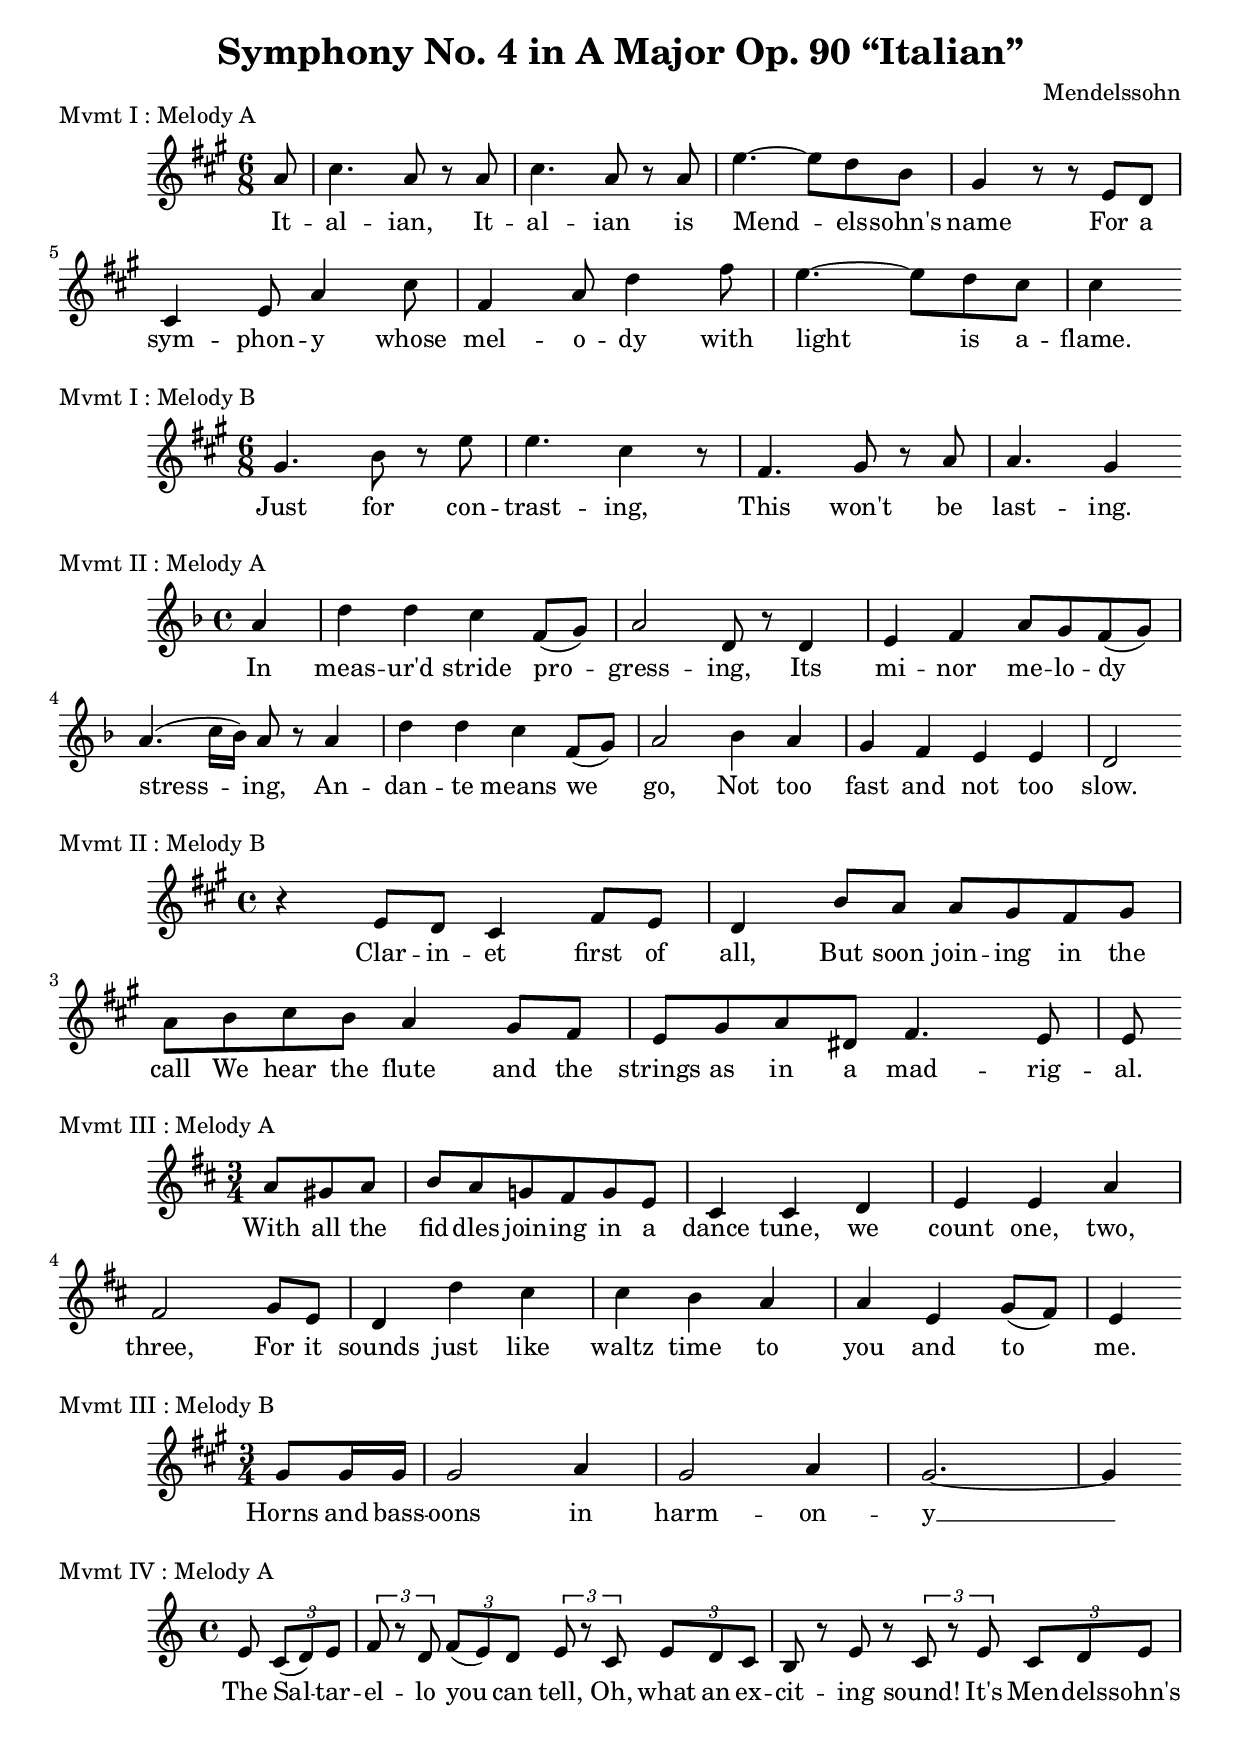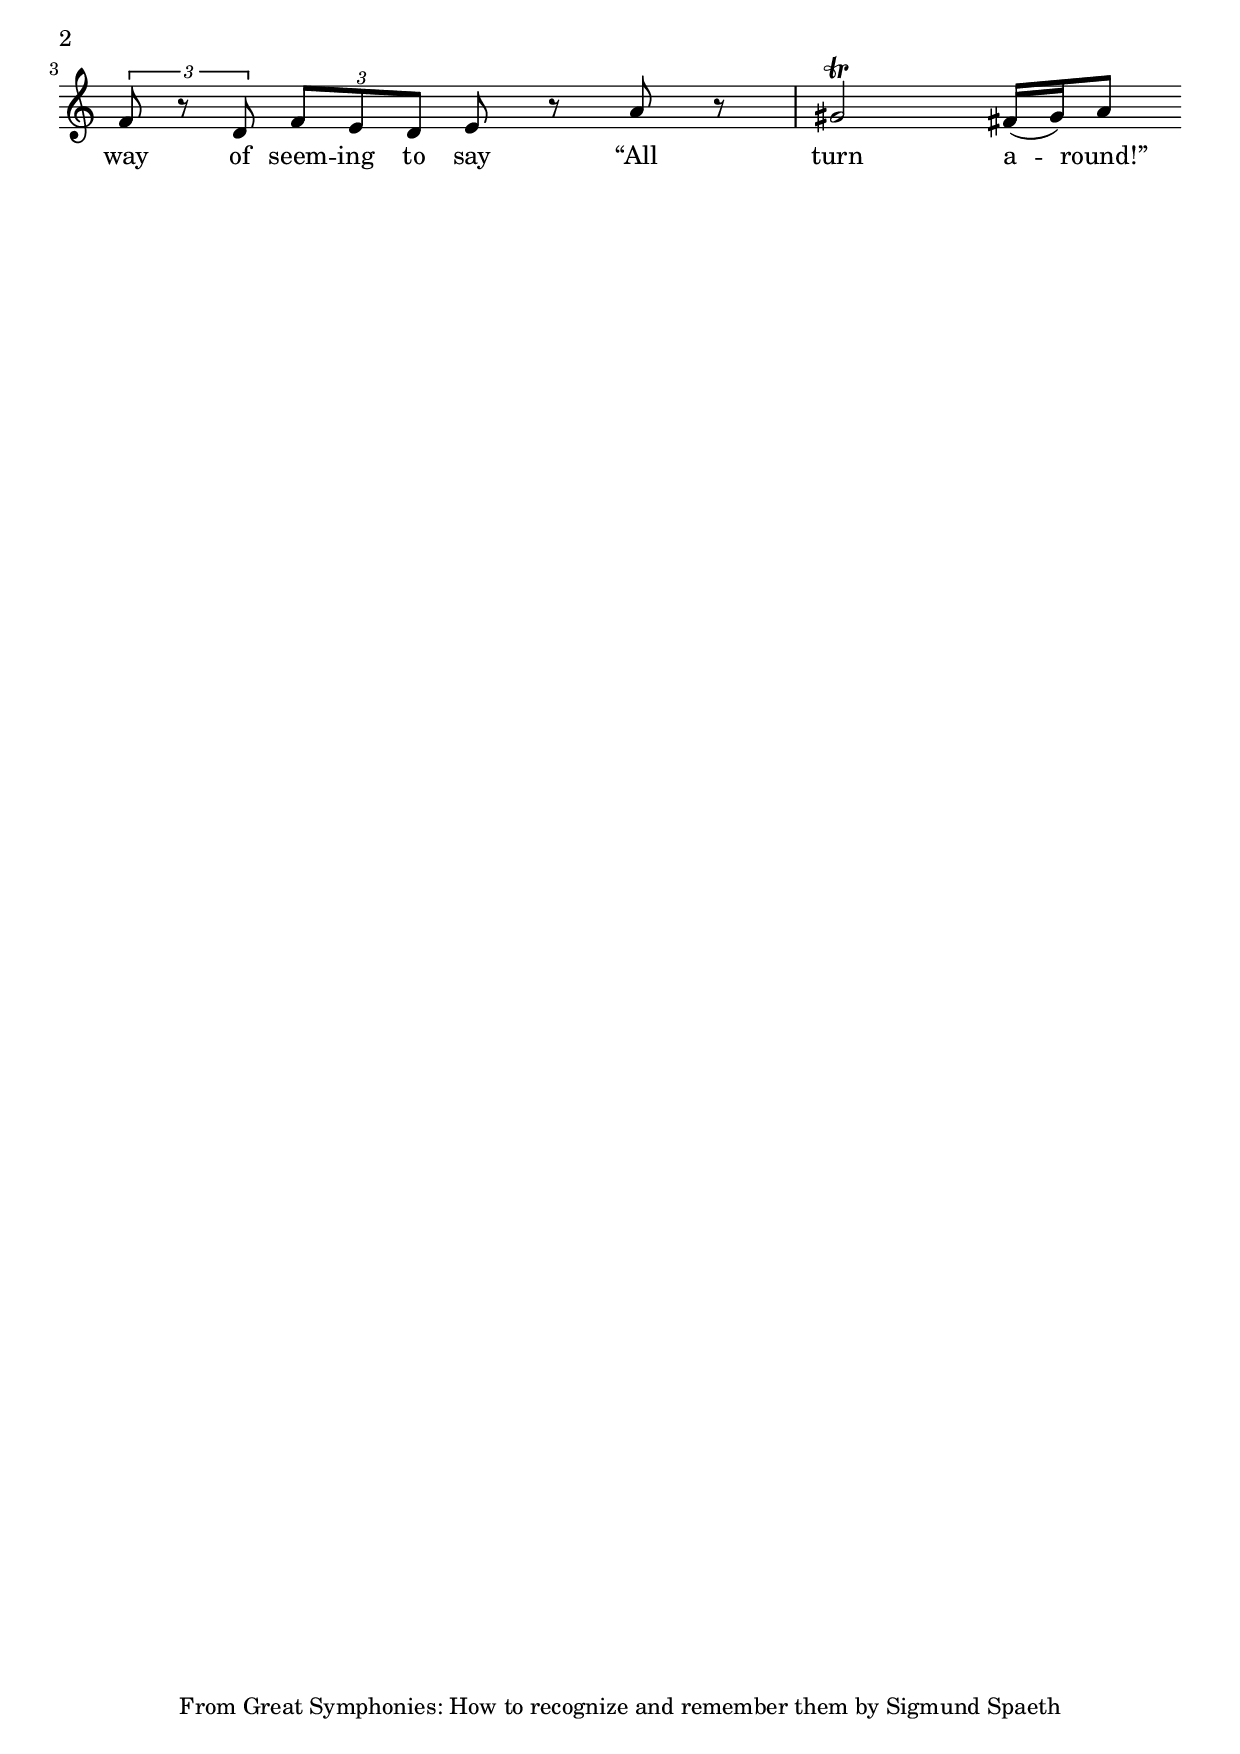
% Mendelssohn Symphony No. 4, Op. 90 (Italian)
\version "2.18.2"
% Melody definitions for movements of
% Mendelssohn's 4th Symphony (mendelssohn-004)

% Movement I Melody A {{{
melody_ia = <<
    \relative c'' {
        \clef "treble"
        \key a \major
        \time 6/8
        \partial 8 a8 |
        cis4. a8 r8 a8 |
        cis4. a8 r8 a8 |
        e'4.~e8 d b |
        gis4 r8 r e8 d |
        cis4 e8 a4 cis8 |
        fis,4 a8 d4 fis8 |
        e4.~ e8 d cis |
        cis4
    }
    \addlyrics {
        It -- al -- ian, It -- al -- ian is Mend -- els -- sohn's name
        For a sym -- phon -- y whose mel -- o -- dy with light is a -- flame.
    }
>> % }}}

% Movement I Melody B {{{
melody_ib = <<
    \relative c'' {
        \clef "treble"
        \key a \major
        \time 6/8
        gis4. b8 r8 e8 |
        e4. cis4 r8 |
        fis,4. gis8 r8 a8 |
        a4. gis4
    }
    \addlyrics {
        Just for con -- trast -- ing,
        This won't be last -- ing.
    }
>> % }}}

% Movement II Melody A {{{
melody_iia = <<
    \relative c'' {
        \clef "treble"
        \key f \major
        \time 4/4
        \partial 4 a4 |
        d4 d c f,8( g) |
        a2 d,8 r8 d4 |
        e4 f a8 g f( g) |
        a4.( c16 bes) a8 r8 a4 |
        d4 d c f,8( g) |
        a2 bes4 a |
        g4 f e e |
        d2
    }
    \addlyrics {
        In meas -- ur'd stride pro -- gress -- ing,
        Its mi -- nor me -- lo -- dy stress -- ing,
        An -- dan -- te means we go,
        Not too fast and not too slow.
    }
>> % }}}

% Movement II Melody B {{{
melody_iib = <<
    \relative c' {
        \clef "treble"
        \key a \major
        \time 4/4
        r4 e8 d cis4 fis8 e |
        d4 b'8 a a gis fis gis |
        a8 b cis b a4 gis8 fis |
        e8 gis a dis,8 fis4. e8 |
        e8
    }
    \addlyrics {
        Clar -- in -- et first of all,
        But soon join -- ing in the call
        We hear the flute and the strings
        as in a mad -- rig -- al.
    }
>> % }}}

% Movement III Melody A {{{
melody_iiia = <<
    \relative c'' {
        \clef "treble"
        \key d \major
        \time 3/4
        \partial 4. a8 gis a |
        b8 a g! fis g e |
        cis4 cis d |
        e4 e a |
        fis2 g8 e |
        d4 d' cis |
        cis4 b a |
        a4 e g8( fis) |
        e4
    }
    \addlyrics {
        With all the fid -- dles
        join -- ing in a dance tune,
        we count one, two, three,
        For it sounds just like waltz time
        to you and to me.
    }
>> % }}}

% Movement III Melody B {{{
melody_iiib = <<
    \relative c'' {
        \clef "treble"
        \key a \major
        \time 3/4
        \partial 4 gis8 gis16 gis |
        gis2 a4 |
        gis2 a4 |
        gis2.~ |
        gis4
    }
    \addlyrics {
        Horns and bass -- oons in harm -- on -- y __
    }
>> % }}}

% Movement IV Melody A {{{
melody_iva = <<
    \relative c' {
        \clef "treble"
        \key c \major
        \time 4/4
        \partial 4. e8 \tuplet 3/2 {c8( d) e} |
        \tuplet 3/2 {f8 r8 d} \tuplet 3/2 {f8( e) d} \tuplet 3/2 {e8 r8 c} \tuplet 3/2 {e8 d c} |
        b8 r8 e r \tuplet 3/2 {c8 r8 e} \tuplet 3/2 {c8 d e} |
        \tuplet 3/2 {f8 r d} \tuplet 3/2 {f8 e d} e8 r a r |
        gis2\trill fis16( gis) a8
    }
    \addlyrics {
        The Sal -- tar -- el -- lo you can tell, Oh,
        what an ex -- cit -- ing sound!
        It's Men -- dels -- sohn's way
        of seem -- ing to say
        “All turn a -- round!”
    }
>> % }}}


\header {
    title = "Symphony No. 4 in A Major Op. 90 “Italian”"
    composer = "Mendelssohn"
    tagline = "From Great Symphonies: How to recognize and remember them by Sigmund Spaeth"
}
\layout { ragged-right = ##f }

\score { \header {piece = "Mvmt I : Melody A"} \melody_ia }
\score { \header {piece = "Mvmt I : Melody B"} \melody_ib }
\score { \header {piece = "Mvmt II : Melody A"} \melody_iia }
\score { \header {piece = "Mvmt II : Melody B"} \melody_iib }
\score { \header {piece = "Mvmt III : Melody A"} \melody_iiia }
\score { \header {piece = "Mvmt III : Melody B"} \melody_iiib }
\score { \header {piece = "Mvmt IV : Melody A"} \melody_iva }
